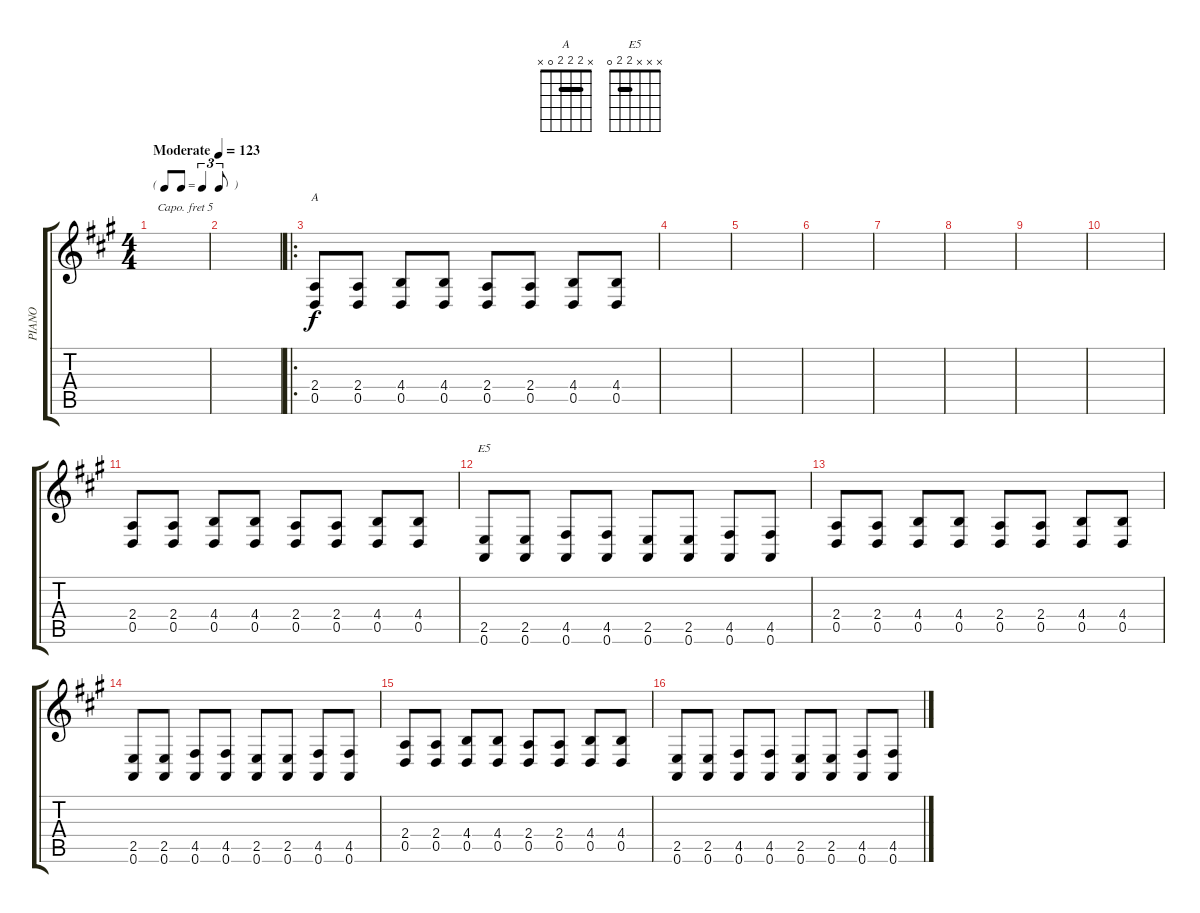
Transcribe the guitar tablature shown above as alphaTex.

\track ("PIANO" "PIANO") {solo instrument brightacousticpiano}
\staff {score tabs}
\capo 5
\tuning (E4 B3 G3 D3 A2 E2) {hide}
\chord ("A" x 2 2 2 0 x) {barre 2}
\chord ("E5" x x x 2 2 0) {barre 2}
\ts (4 4)
\tf triplet8th
\tempo (123 "Moderate")
\clef g2
\ks a
|
|
\ro
(2.4 0.5).8{ch "A"} (2.4 0.5).8 (4.4 0.5).8 (4.4 0.5).8 (2.4 0.5).8 (2.4 0.5).8 (4.4 0.5).8 (4.4 0.5).8 |
|
|
|
|
|
|
|
(2.4 0.5).8 (2.4 0.5).8 (4.4 0.5).8 (4.4 0.5).8 (2.4 0.5).8 (2.4 0.5).8 (4.4 0.5).8 (4.4 0.5).8 |
(2.5 0.6).8{ch "E5"} (2.5 0.6).8 (4.5 0.6).8 (4.5 0.6).8 (2.5 0.6).8 (2.5 0.6).8 (4.5 0.6).8 (4.5 0.6).8 |
(2.4 0.5).8 (2.4 0.5).8 (4.4 0.5).8 (4.4 0.5).8 (2.4 0.5).8 (2.4 0.5).8 (4.4 0.5).8 (4.4 0.5).8 |
(2.5 0.6).8 (2.5 0.6).8 (4.5 0.6).8 (4.5 0.6).8 (2.5 0.6).8 (2.5 0.6).8 (4.5 0.6).8 (4.5 0.6).8 |
(2.4 0.5).8 (2.4 0.5).8 (4.4 0.5).8 (4.4 0.5).8 (2.4 0.5).8 (2.4 0.5).8 (4.4 0.5).8 (4.4 0.5).8 |
(2.5 0.6).8 (2.5 0.6).8 (4.5 0.6).8 (4.5 0.6).8 (2.5 0.6).8 (2.5 0.6).8 (4.5 0.6).8 (4.5 0.6).8
